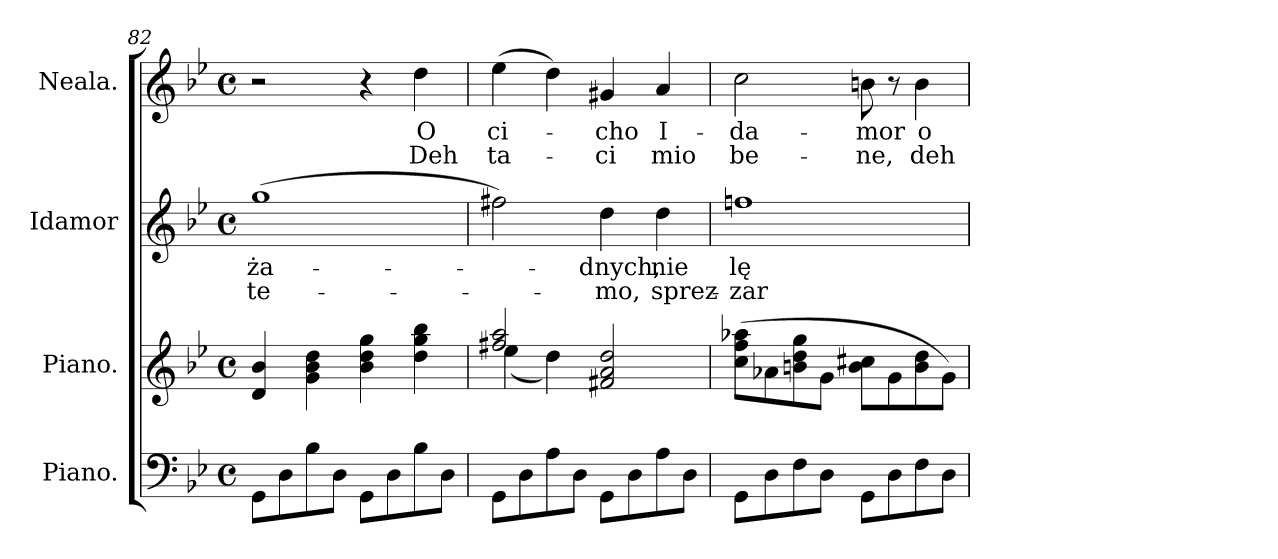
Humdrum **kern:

**kern	**kern	**kern	**text	**text	**kern	**text	**text
*part4	*part3	*part2	*part2	*part2	*part1	*part1	*part1
*staff4	*staff3	*staff2	*staff2	*staff2	*staff1	*staff1	*staff1
*I"Piano.	*I"Piano.	*I"Idamor	*	*	*I"Neala.	*	*
*	*	*I'I.	*	*	*I'N.	*	*
*clefF4	*clefG2	*clefG2	*	*	*clefG2	*	*
*k[b-e-]	*k[b-e-]	*k[b-e-]	*	*	*k[b-e-]	*	*
*g:	*g:	*g:	*	*	*g:	*	*
*M4/4	*M4/4	*M4/4	*	*	*M4/4	*	*
*met(c)	*met(c)	*met(c)	*	*	*met(c)	*	*
=82	=82	=82	=82	=82	=82	=82	=82
8GG\L	4d/ 4b-/	(1gg	ża-	te-	2r	.	.
8D\	.	.	.	.	.	.	.
8B-\	4g\ 4b-\ 4dd\	.	.	.	.	.	.
8D\J	.	.	.	.	.	.	.
8GG\L	4b-\ 4dd\ 4gg\	.	.	.	4r	.	.
8D\	.	.	.	.	.	.	.
8B-\	4dd\ 4gg\ 4bb-\	.	.	.	4dd\	O	Deh
8D\J	.	.	.	.	.	.	.
=83	=83	=83	=83	=83	=83	=83	=83
*	*^	*	*	*	*	*	*
8GG\L	2ff#X/ 2aa/	(4ee-\	2ff#X\)	.	.	(4ee-\	ci-	ta-
8D\	.	.	.	.	.	.	.	.
8A\	.	4dd\)	.	.	.	4dd\)	.	.
8D\J	.	.	.	.	.	.	.	.
8GG\L	2ryy	2f#X/ 2a/ 2dd/	4dd\	-dnych,	-mo,	4g#X/	-cho	-ci
8D\	.	.	.	.	.	.	.	.
8A\	.	.	4dd\	nie	sprez-	4a/	I-	mio
8D\J	.	.	.	.	.	.	.	.
*	*v	*v	*	*	*	*	*	*
=84	=84	=84	=84	=84	=84	=84	=84
8GG\L	(8cc\ 8ff\ 8aa-X\L	1ffn	lę-	-zar-	2cc\	-da-	be-
8D\	8a-X\	.	.	.	.	.	.
8F\	8bn\ 8dd\ 8gg\	.	.	.	.	.	.
8D\J	8g\J	.	.	.	.	.	.
8GG\L	8b\ 8cc#X\L	.	.	.	8bn\	-mor	-ne,
8D\	8g\	.	.	.	8r	.	.
8F\	8b\ 8dd\	.	.	.	4b\	o	deh
8D\J	8g\J)	.	.	.	.	.	.
=	=	=	=	=	=	=	=
*-	*-	*-	*-	*-	*-	*-	*-
